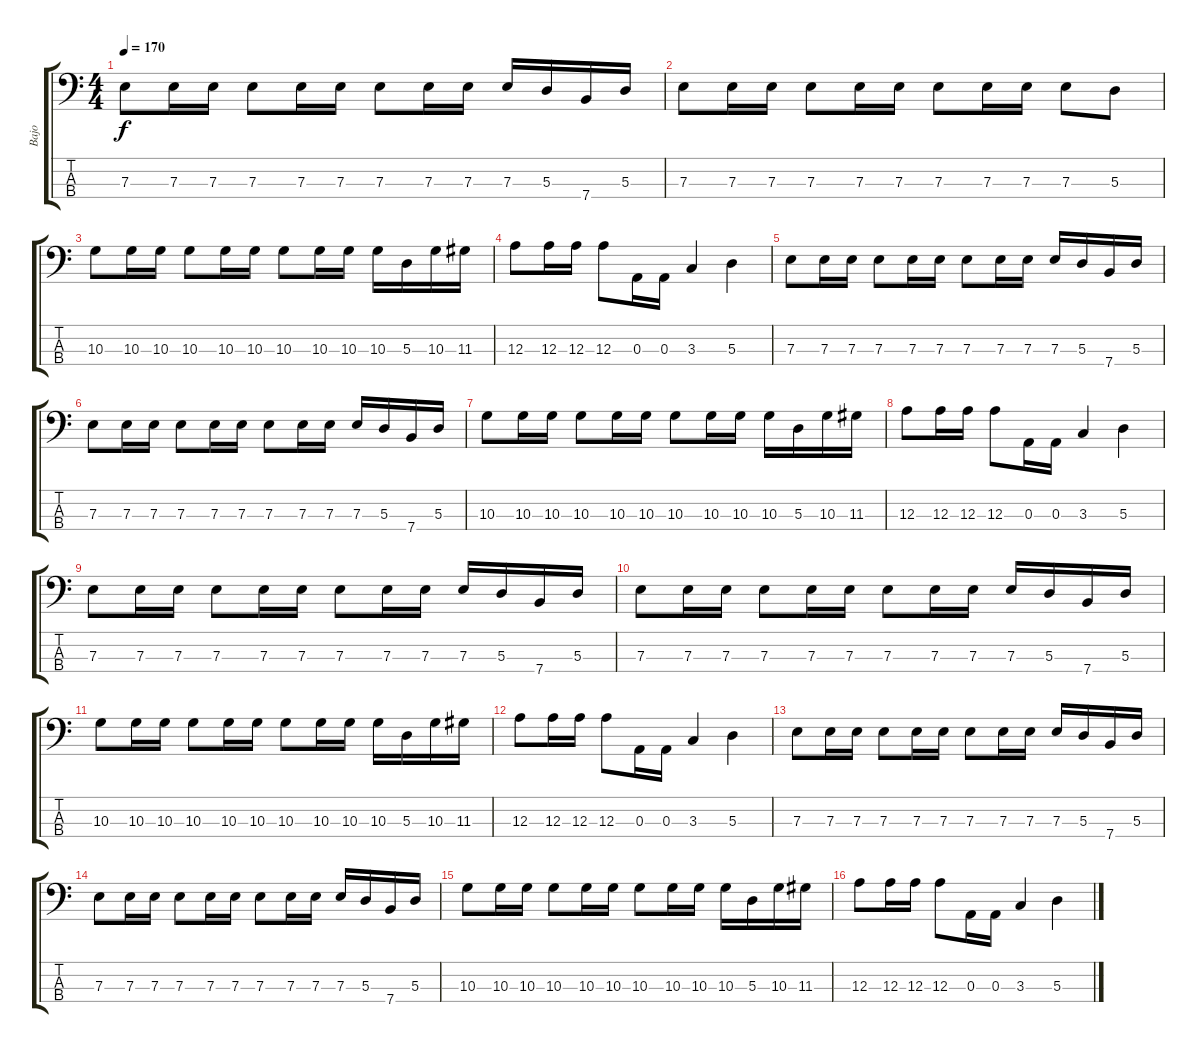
\track ("Bajo" "Bajo") {instrument electricbassfinger}
\staff {score tabs}
\tuning (G2 D2 A1 E1) {hide}
\ts (4 4)
\tempo 170
\clef f4
\ks c
7.3.8{dy f} 7.3.16 7.3.16 7.3.8 7.3.16 7.3.16 7.3.8 7.3.16 7.3.16 7.3.16 5.3.16 7.4.16 5.3.16 |
7.3.8 7.3.16 7.3.16 7.3.8 7.3.16 7.3.16 7.3.8 7.3.16 7.3.16 7.3.8 5.3.8 |
10.3.8 10.3.16 10.3.16 10.3.8 10.3.16 10.3.16 10.3.8 10.3.16 10.3.16 10.3.16 5.3.16 10.3.16 11.3.16 |
12.3.8 12.3.16 12.3.16 12.3.8 0.3.16 0.3.16 3.3.4 5.3.4 |
\section ("" "")
7.3.8 7.3.16 7.3.16 7.3.8 7.3.16 7.3.16 7.3.8 7.3.16 7.3.16 7.3.16 5.3.16 7.4.16 5.3.16 |
7.3.8 7.3.16 7.3.16 7.3.8 7.3.16 7.3.16 7.3.8 7.3.16 7.3.16 7.3.16 5.3.16 7.4.16 5.3.16 |
10.3.8 10.3.16 10.3.16 10.3.8 10.3.16 10.3.16 10.3.8 10.3.16 10.3.16 10.3.16 5.3.16 10.3.16 11.3.16 |
12.3.8 12.3.16 12.3.16 12.3.8 0.3.16 0.3.16 3.3.4 5.3.4 |
7.3.8 7.3.16 7.3.16 7.3.8 7.3.16 7.3.16 7.3.8 7.3.16 7.3.16 7.3.16 5.3.16 7.4.16 5.3.16 |
7.3.8 7.3.16 7.3.16 7.3.8 7.3.16 7.3.16 7.3.8 7.3.16 7.3.16 7.3.16 5.3.16 7.4.16 5.3.16 |
10.3.8 10.3.16 10.3.16 10.3.8 10.3.16 10.3.16 10.3.8 10.3.16 10.3.16 10.3.16 5.3.16 10.3.16 11.3.16 |
12.3.8 12.3.16 12.3.16 12.3.8 0.3.16 0.3.16 3.3.4 5.3.4 |
7.3.8 7.3.16 7.3.16 7.3.8 7.3.16 7.3.16 7.3.8 7.3.16 7.3.16 7.3.16 5.3.16 7.4.16 5.3.16 |
7.3.8 7.3.16 7.3.16 7.3.8 7.3.16 7.3.16 7.3.8 7.3.16 7.3.16 7.3.16 5.3.16 7.4.16 5.3.16 |
10.3.8 10.3.16 10.3.16 10.3.8 10.3.16 10.3.16 10.3.8 10.3.16 10.3.16 10.3.16 5.3.16 10.3.16 11.3.16 |
12.3.8 12.3.16 12.3.16 12.3.8 0.3.16 0.3.16 3.3.4 5.3.4
